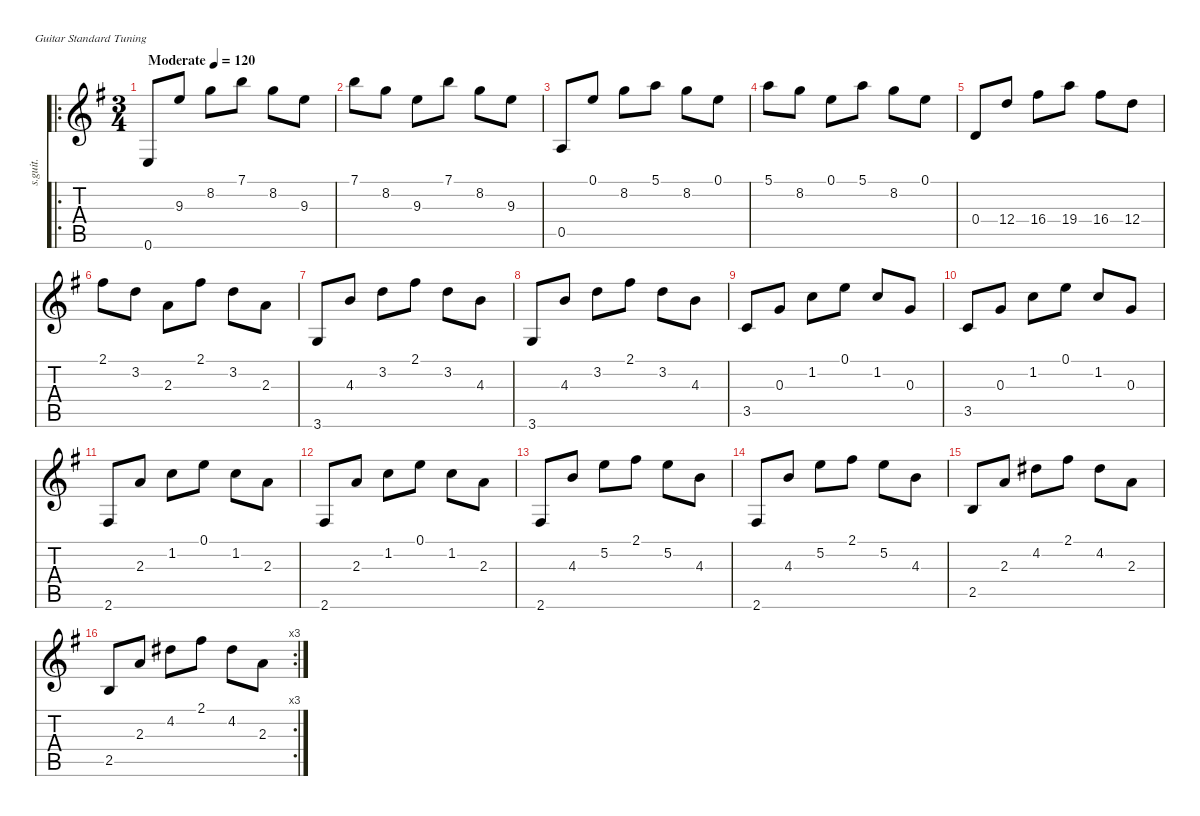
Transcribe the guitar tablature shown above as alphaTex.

\defaultSystemsLayout 4
\hideDynamics
\bracketExtendMode nobrackets
\otherSystemsTrackNameOrientation horizontal
\track ("Spur 1" "s.guit.") {instrument acousticguitarsteel}
\staff {score tabs}
\tuning (E4 B3 G3 D3 A2 E2)
\ro
\ts (3 4)
\beaming (8 2 2 2)
\tempo (120 "Moderate")
\clef g2
\ks eminor
0.6{acc forcenatural}.8{dy f instrument acousticguitarsteel beam Up} 9.3{acc forcenatural}.8{dy mf beam Up} 8.2{acc forcenatural}.8{beam Down} 7.1{acc forcenatural}.8{beam Down} 8.2{acc forcenatural}.8{beam Down} 9.3{acc forcenatural}.8{beam Down} |
7.1{acc forcenatural}.8{beam Down} 8.2{acc forcenatural}.8{beam Down} 9.3{acc forcenatural}.8{beam Down} 7.1{acc forcenatural}.8{beam Down} 8.2{acc forcenatural}.8{beam Down} 9.3{acc forcenatural}.8{beam Down} |
0.5{acc forcenatural}.8{dy f beam Up} 0.1{acc forcenatural}.8{beam Up} 8.2{acc forcenatural}.8{dy mf beam Down} 5.1{acc forcenatural}.8{beam Down} 8.2{acc forcenatural}.8{beam Down} 0.1{acc forcenatural}.8{beam Down} |
5.1{acc forcenatural}.8{beam Down} 8.2{acc forcenatural}.8{beam Down} 0.1{acc forcenatural}.8{beam Down} 5.1{acc forcenatural}.8{beam Down} 8.2{acc forcenatural}.8{beam Down} 0.1{acc forcenatural}.8{beam Down} |
0.4{acc forcenatural}.8{dy f beam Up} 12.4{acc forcenatural}.8{beam Up} 16.4{acc #}.8{beam Down} 19.4{acc forcenatural}.8{beam Down} 16.4{acc #}.8{beam Down} 12.4{acc forcenatural}.8{beam Down} |
2.1{acc #}.8{beam Down} 3.2{acc forcenatural}.8{beam Down} 2.3{acc forcenatural}.8{beam Down} 2.1{acc #}.8{beam Down} 3.2{acc forcenatural}.8{beam Down} 2.3{acc forcenatural}.8{beam Down} |
3.6{acc forcenatural}.8{beam Up} 4.3{acc forcenatural}.8{beam Up} 3.2{acc forcenatural}.8{beam Down} 2.1{acc #}.8{beam Down} 3.2{acc forcenatural}.8{beam Down} 4.3{acc forcenatural}.8{beam Down} |
3.6{acc forcenatural}.8{beam Up} 4.3{acc forcenatural}.8{beam Up} 3.2{acc forcenatural}.8{beam Down} 2.1{acc #}.8{beam Down} 3.2{acc forcenatural}.8{beam Down} 4.3{acc forcenatural}.8{beam Down} |
3.5{acc forcenatural}.8{beam Up} 0.3{acc forcenatural}.8{beam Up} 1.2{acc forcenatural}.8{beam Down} 0.1{acc forcenatural}.8{beam Down} 1.2{acc forcenatural}.8{beam Up} 0.3{acc forcenatural}.8{beam Up} |
3.5{acc forcenatural}.8{beam Up} 0.3{acc forcenatural}.8{beam Up} 1.2{acc forcenatural}.8{beam Down} 0.1{acc forcenatural}.8{beam Down} 1.2{acc forcenatural}.8{beam Up} 0.3{acc forcenatural}.8{beam Up} |
2.6{acc #}.8{beam Up} 2.3{acc forcenatural}.8{beam Up} 1.2{acc forcenatural}.8{beam Down} 0.1{acc forcenatural}.8{beam Down} 1.2{acc forcenatural}.8{beam Down} 2.3{acc forcenatural}.8{beam Down} |
2.6{acc #}.8{beam Up} 2.3{acc forcenatural}.8{beam Up} 1.2{acc forcenatural}.8{beam Down} 0.1{acc forcenatural}.8{beam Down} 1.2{acc forcenatural}.8{beam Down} 2.3{acc forcenatural}.8{beam Down} |
2.6{acc #}.8{beam Up} 4.3{acc forcenatural}.8{beam Up} 5.2{acc forcenatural}.8{beam Down} 2.1{acc #}.8{beam Down} 5.2{acc forcenatural}.8{beam Down} 4.3{acc forcenatural}.8{beam Down} |
2.6{acc #}.8{beam Up} 4.3{acc forcenatural}.8{beam Up} 5.2{acc forcenatural}.8{beam Down} 2.1{acc #}.8{beam Down} 5.2{acc forcenatural}.8{beam Down} 4.3{acc forcenatural}.8{beam Down} |
2.5{acc forcenatural}.8{beam Up} 2.3{acc forcenatural}.8{beam Up} 4.2{acc #}.8{beam Down} 2.1{acc #}.8{beam Down} 4.2{acc #}.8{beam Down} 2.3{acc forcenatural}.8{beam Down} |
\rc 3
2.5{acc forcenatural}.8{beam Up} 2.3{acc forcenatural}.8{beam Up} 4.2{acc #}.8{beam Down} 2.1{acc #}.8{beam Down} 4.2{acc #}.8{beam Down} 2.3{acc forcenatural}.8{beam Down}
